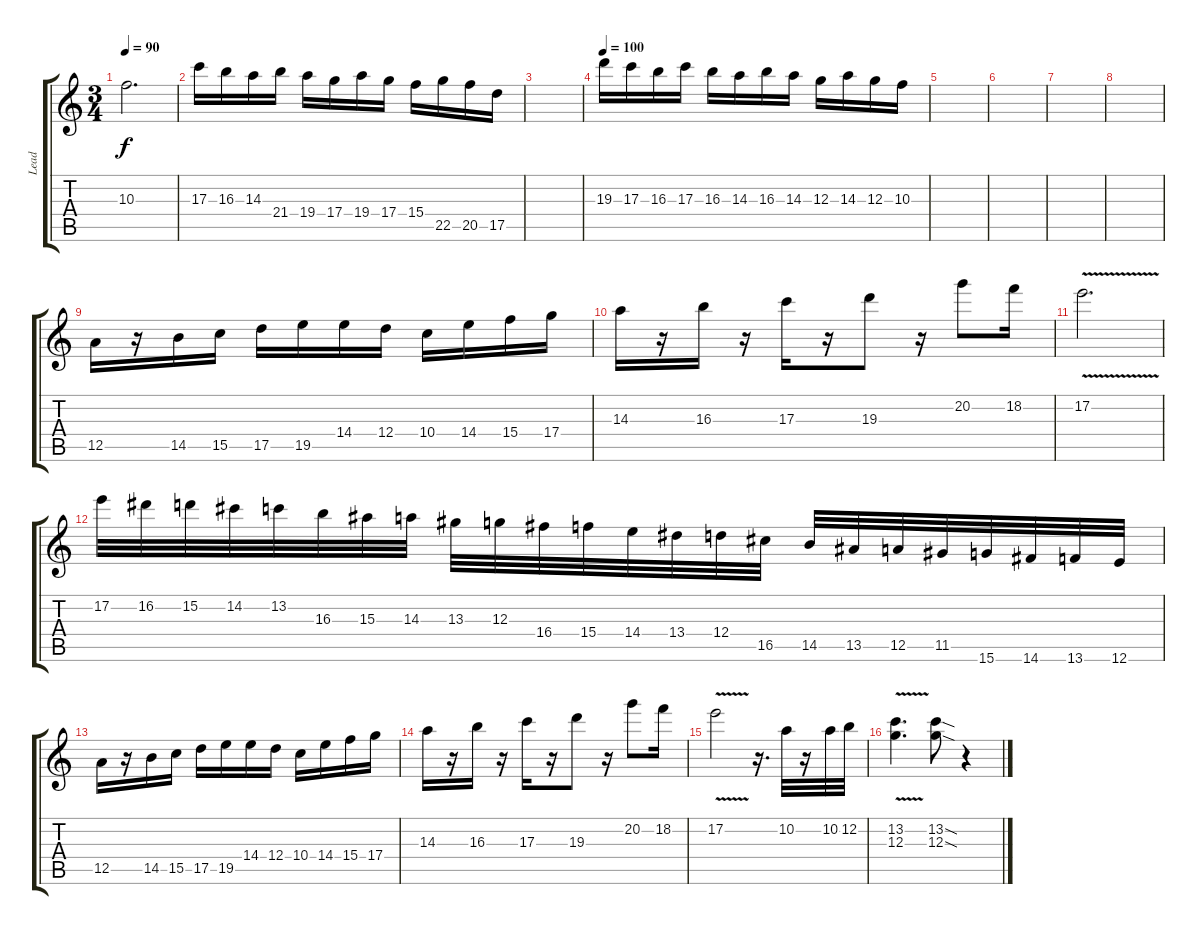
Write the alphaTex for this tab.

\track ("Lead" "Lead") {instrument overdrivenguitar}
\staff {score tabs}
\tuning (E4 B3 G3 D3 A2 E2) {hide}
\ts (3 4)
\tempo 90
\clef g2
\ks c
10.3.2{d dy f} |
17.3.16 16.3.16 14.3.16 21.4.16 19.4.16 17.4.16 19.4.16 17.4.16 15.4.16 22.5.16 20.5.16 17.5.16 |
|
\tempo 100
19.3.16 17.3.16 16.3.16 17.3.16 16.3.16 14.3.16 16.3.16 14.3.16 12.3.16 14.3.16 12.3.16 10.3.16 |
|
|
|
|
12.5.16 r.16 14.5.16 15.5.16 17.5.16 19.5.16 14.4.16 12.4.16 10.4.16 14.4.16 15.4.16 17.4.16 |
14.3.16 r.16 16.3.16 r.16 17.3.16 r.16 19.3.8 r.16 20.2.8 18.2.16 |
17.2{v}.2{d} |
17.2.32 16.2.32 15.2.32 14.2.32 13.2.32 16.3.32 15.3.32 14.3.32 13.3.32 12.3.32 16.4.32 15.4.32 14.4.32 13.4.32 12.4.32 16.5.32 14.5.32 13.5.32 12.5.32 11.5.32 15.6.32 14.6.32 13.6.32 12.6.32 |
12.5.16 r.16 14.5.16 15.5.16 17.5.16 19.5.16 14.4.16 12.4.16 10.4.16 14.4.16 15.4.16 17.4.16 |
14.3.16 r.16 16.3.16 r.16 17.3.16 r.16 19.3.8 r.16 20.2.8 18.2.16 |
17.2{v}.2 r.16{d} 10.2.32 r.16 10.2.32 12.2.32 |
(13.2{v} 12.3).4{d} (13.2{sod} 12.3{sod}).8 r.4
